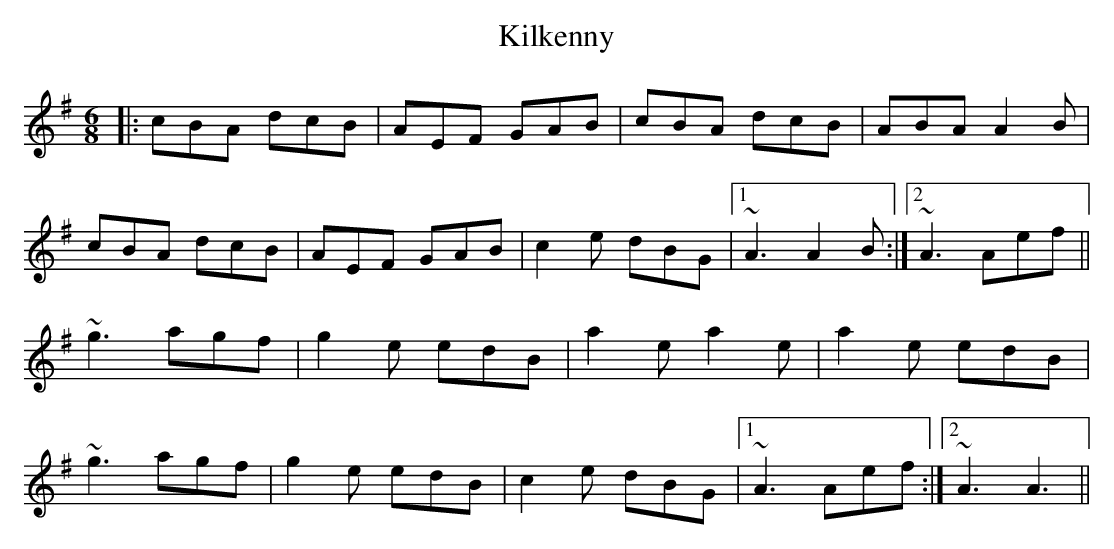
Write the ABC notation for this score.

X:1
T: Kilkenny
M: 6/8
L: 1/8
K: Ador
|:cBA dcB|AEF GAB|cBA dcB|ABA A2B|
cBA dcB|AEF GAB|c2e dBG|1 ~A3 A2B:|2 ~A3 Aef||
~g3 agf|g2e edB|a2e a2e|a2e edB|
~g3 agf|g2e edB|c2e dBG|1 ~A3 Aef:|2 ~A3 A3||
